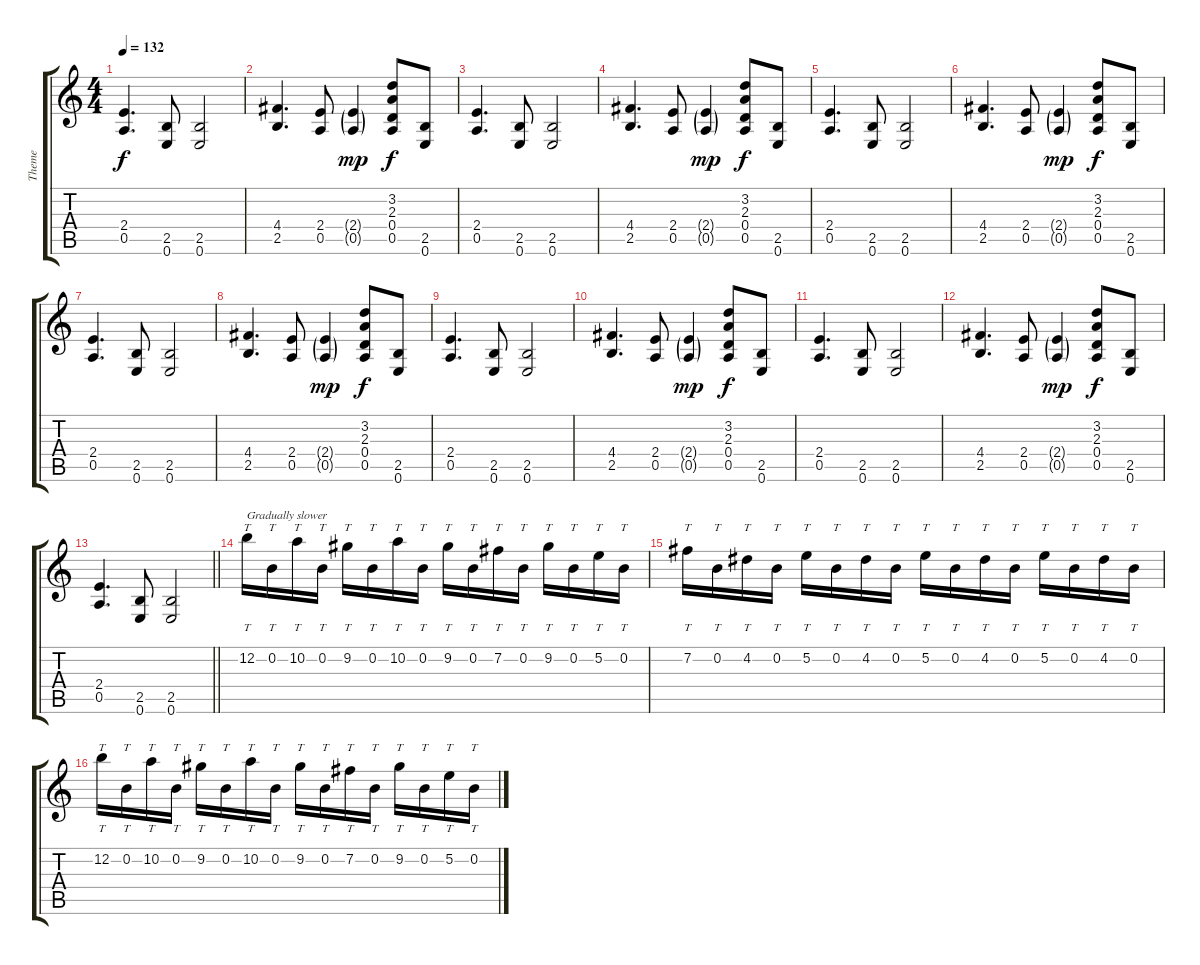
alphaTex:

\track ("Theme" "Theme") {instrument distortionguitar}
\staff {score tabs}
\tuning (E4 B3 G3 D3 A2 E2) {hide}
\ts (4 4)
\tempo 132
\clef g2
\ks c
(2.4 0.5).4{d dy f} (2.5 0.6).8 (2.5 0.6).2 |
(4.4 2.5).4{d} (2.4 0.5).8 (2.4{g} 0.5{g}).4{dy mp} (3.2 2.3 0.4 0.5).8{dy f} (2.5 0.6).8 |
(2.4 0.5).4{d} (2.5 0.6).8 (2.5 0.6).2 |
(4.4 2.5).4{d} (2.4 0.5).8 (2.4{g} 0.5{g}).4{dy mp} (3.2 2.3 0.4 0.5).8{dy f} (2.5 0.6).8 |
(2.4 0.5).4{d} (2.5 0.6).8 (2.5 0.6).2 |
(4.4 2.5).4{d} (2.4 0.5).8 (2.4{g} 0.5{g}).4{dy mp} (3.2 2.3 0.4 0.5).8{dy f} (2.5 0.6).8 |
(2.4 0.5).4{d} (2.5 0.6).8 (2.5 0.6).2 |
(4.4 2.5).4{d} (2.4 0.5).8 (2.4{g} 0.5{g}).4{dy mp} (3.2 2.3 0.4 0.5).8{dy f} (2.5 0.6).8 |
(2.4 0.5).4{d} (2.5 0.6).8 (2.5 0.6).2 |
(4.4 2.5).4{d} (2.4 0.5).8 (2.4{g} 0.5{g}).4{dy mp} (3.2 2.3 0.4 0.5).8{dy f} (2.5 0.6).8 |
(2.4 0.5).4{d} (2.5 0.6).8 (2.5 0.6).2 |
(4.4 2.5).4{d} (2.4 0.5).8 (2.4{g} 0.5{g}).4{dy mp} (3.2 2.3 0.4 0.5).8{dy f} (2.5 0.6).8 |
\barLineRight lightlight
(2.4 0.5).4{d} (2.5 0.6).8 (2.5 0.6).2 |
12.2.16{tt txt "Gradually slower"} 0.2.16{tt} 10.2.16{tt} 0.2.16{tt} 9.2.16{tt} 0.2.16{tt} 10.2.16{tt} 0.2.16{tt} 9.2.16{tt} 0.2.16{tt} 7.2.16{tt} 0.2.16{tt} 9.2.16{tt} 0.2.16{tt} 5.2.16{tt} 0.2.16{tt} |
7.2.16{tt} 0.2.16{tt} 4.2.16{tt} 0.2.16{tt} 5.2.16{tt} 0.2.16{tt} 4.2.16{tt} 0.2.16{tt} 5.2.16{tt} 0.2.16{tt} 4.2.16{tt} 0.2.16{tt} 5.2.16{tt} 0.2.16{tt} 4.2.16{tt} 0.2.16{tt} |
12.2.16{tt} 0.2.16{tt} 10.2.16{tt} 0.2.16{tt} 9.2.16{tt} 0.2.16{tt} 10.2.16{tt} 0.2.16{tt} 9.2.16{tt} 0.2.16{tt} 7.2.16{tt} 0.2.16{tt} 9.2.16{tt} 0.2.16{tt} 5.2.16{tt} 0.2.16{tt}
